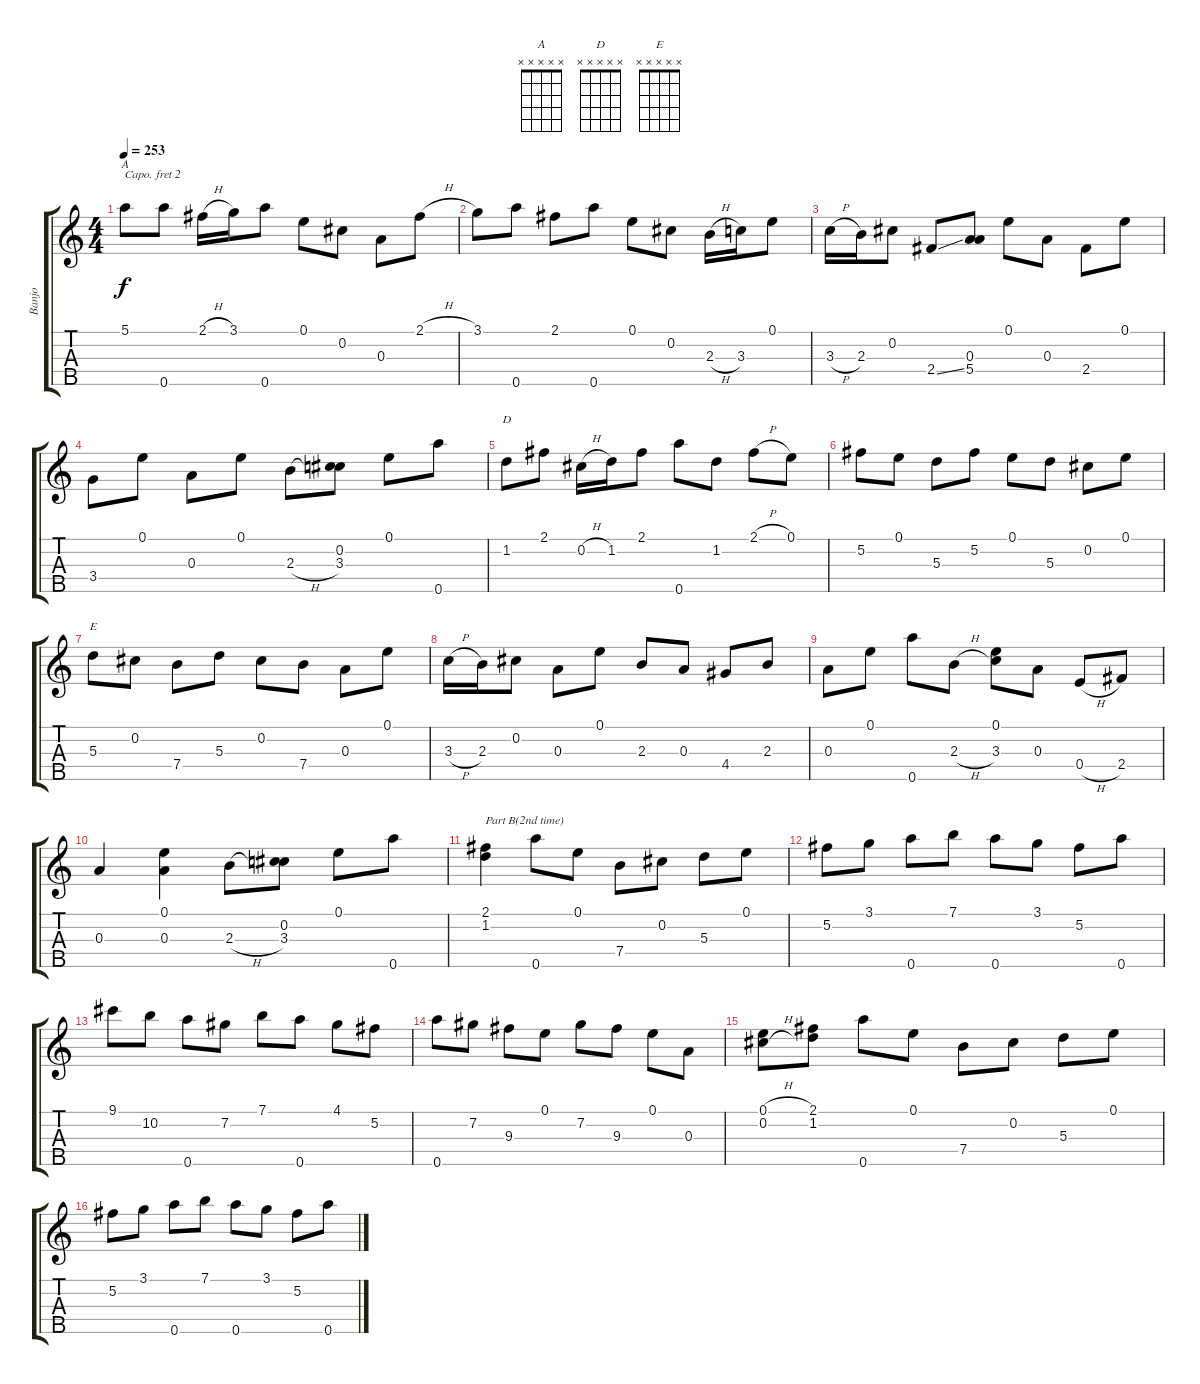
\track ("Banjo" "Banjo") {instrument banjo}
\staff {score tabs}
\capo 2
\tuning (D4 B3 G3 D3 G4) {hide}
\displaytranspose 12
\chord ("A" x x x x x) {firstfret 0}
\chord ("D" x x x x x) {firstfret 0}
\chord ("E" x x x x x) {firstfret 0}
\ts (4 4)
\tempo 253
\clef g2
\ks c
5.1.8{ch "A" dy f} 0.5.8 2.1{h}.16 3.1.16 0.5.8 0.1.8 0.2.8 0.3.8 2.1{h}.8 |
3.1.8 0.5.8 2.1.8 0.5.8 0.1.8 0.2.8 2.3{h}.16 3.3.16 0.1.8 |
3.3{h}.16 2.3.16 0.2.8 2.4{ss}.8 (0.3 5.4).8 0.1.8 0.3.8 2.4.8 0.1.8 |
3.4.8 0.1.8 0.3.8 0.1.8 2.3{h}.8 (0.2 3.3).8 0.1.8 0.5.8 |
1.2.8{ch "D"} 2.1.8 0.2{h}.16 1.2.16 2.1.8 0.5.8 1.2.8 2.1{h}.8 0.1.8 |
5.2.8 0.1.8 5.3.8 5.2.8 0.1.8 5.3.8 0.2.8 0.1.8 |
5.3.8{ch "E"} 0.2.8 7.4.8 5.3.8 0.2.8 7.4.8 0.3.8 0.1.8 |
3.3{h}.16 2.3.16 0.2.8 0.3.8 0.1.8 2.3.8 0.3.8 4.4.8 2.3.8 |
0.3.8 0.1.8 0.5.8 2.3{h}.8 (0.1 3.3).8 0.3.8 0.4{h}.8 2.4.8 |
0.3.4 (0.1 0.3).4 2.3{h}.8 (0.2 3.3).8 0.1.8 0.5.8 |
(2.1 1.2).4{txt "Part B(2nd time)"} 0.5.8 0.1.8 7.4.8 0.2.8 5.3.8 0.1.8 |
5.2.8 3.1.8 0.5.8 7.1.8 0.5.8 3.1.8 5.2.8 0.5.8 |
9.1.8 10.2.8 0.5.8 7.2.8 7.1.8 0.5.8 4.1.8 5.2.8 |
0.5.8 7.2.8 9.3.8 0.1.8 7.2.8 9.3.8 0.1.8 0.3.8 |
(0.1{h} 0.2{h}).8 (2.1 1.2).8 0.5.8 0.1.8 7.4.8 0.2.8 5.3.8 0.1.8 |
5.2.8 3.1.8 0.5.8 7.1.8 0.5.8 3.1.8 5.2.8 0.5.8
